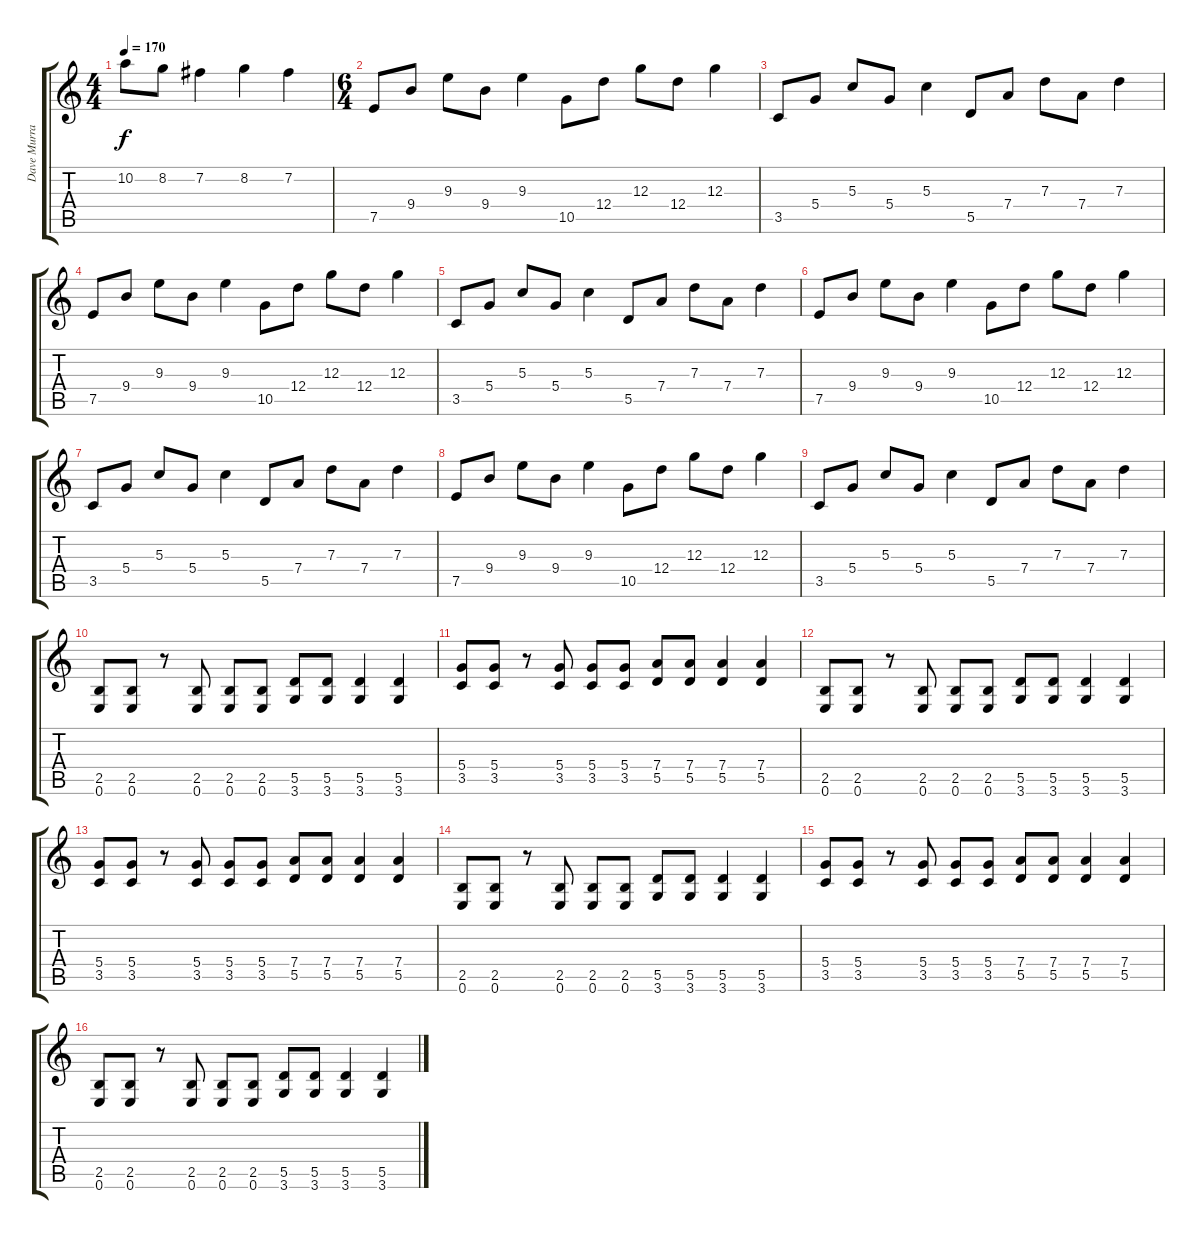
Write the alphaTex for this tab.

\track ("Dave Murray" "Dave Murra") {instrument distortionguitar}
\staff {score tabs}
\tuning (E4 B3 G3 D3 A2 E2) {hide}
\ts (4 4)
\tempo 170
\clef g2
\ks c
10.2.8{dy f} 8.2.8 7.2.4 8.2.4 7.2.4 |
\ts (6 4)
7.5.8{volume 7 instrument electricguitarclean} 9.4.8 9.3.8 9.4.8 9.3.4 10.5.8 12.4.8 12.3.8 12.4.8 12.3.4 |
3.5.8 5.4.8 5.3.8 5.4.8 5.3.4 5.5.8 7.4.8 7.3.8 7.4.8 7.3.4 |
7.5.8{volume 7 instrument electricguitarclean} 9.4.8 9.3.8 9.4.8 9.3.4 10.5.8 12.4.8 12.3.8 12.4.8 12.3.4 |
3.5.8 5.4.8 5.3.8 5.4.8 5.3.4 5.5.8 7.4.8 7.3.8 7.4.8 7.3.4 |
7.5.8{volume 7 instrument electricguitarclean} 9.4.8 9.3.8 9.4.8 9.3.4 10.5.8 12.4.8 12.3.8 12.4.8 12.3.4 |
3.5.8 5.4.8 5.3.8 5.4.8 5.3.4 5.5.8 7.4.8 7.3.8 7.4.8 7.3.4 |
7.5.8{volume 7 instrument electricguitarclean} 9.4.8 9.3.8 9.4.8 9.3.4 10.5.8 12.4.8 12.3.8 12.4.8 12.3.4 |
3.5.8 5.4.8 5.3.8 5.4.8 5.3.4 5.5.8 7.4.8 7.3.8 7.4.8 7.3.4 |
(2.5 0.6).8{volume 13 instrument distortionguitar} (2.5 0.6).8 r.8 (2.5 0.6).8 (2.5 0.6).8 (2.5 0.6).8 (5.5 3.6).8 (5.5 3.6).8 (5.5 3.6).4 (5.5 3.6).4 |
(5.4 3.5).8 (5.4 3.5).8 r.8 (5.4 3.5).8 (5.4 3.5).8 (5.4 3.5).8 (7.4 5.5).8 (7.4 5.5).8 (7.4 5.5).4 (7.4 5.5).4 |
(2.5 0.6).8{instrument distortionguitar} (2.5 0.6).8 r.8 (2.5 0.6).8 (2.5 0.6).8 (2.5 0.6).8 (5.5 3.6).8 (5.5 3.6).8 (5.5 3.6).4 (5.5 3.6).4 |
(5.4 3.5).8 (5.4 3.5).8 r.8 (5.4 3.5).8 (5.4 3.5).8 (5.4 3.5).8 (7.4 5.5).8 (7.4 5.5).8 (7.4 5.5).4 (7.4 5.5).4 |
(2.5 0.6).8{instrument distortionguitar} (2.5 0.6).8 r.8 (2.5 0.6).8 (2.5 0.6).8 (2.5 0.6).8 (5.5 3.6).8 (5.5 3.6).8 (5.5 3.6).4 (5.5 3.6).4 |
(5.4 3.5).8 (5.4 3.5).8 r.8 (5.4 3.5).8 (5.4 3.5).8 (5.4 3.5).8 (7.4 5.5).8 (7.4 5.5).8 (7.4 5.5).4 (7.4 5.5).4 |
(2.5 0.6).8{instrument distortionguitar} (2.5 0.6).8 r.8 (2.5 0.6).8 (2.5 0.6).8 (2.5 0.6).8 (5.5 3.6).8 (5.5 3.6).8 (5.5 3.6).4 (5.5 3.6).4
